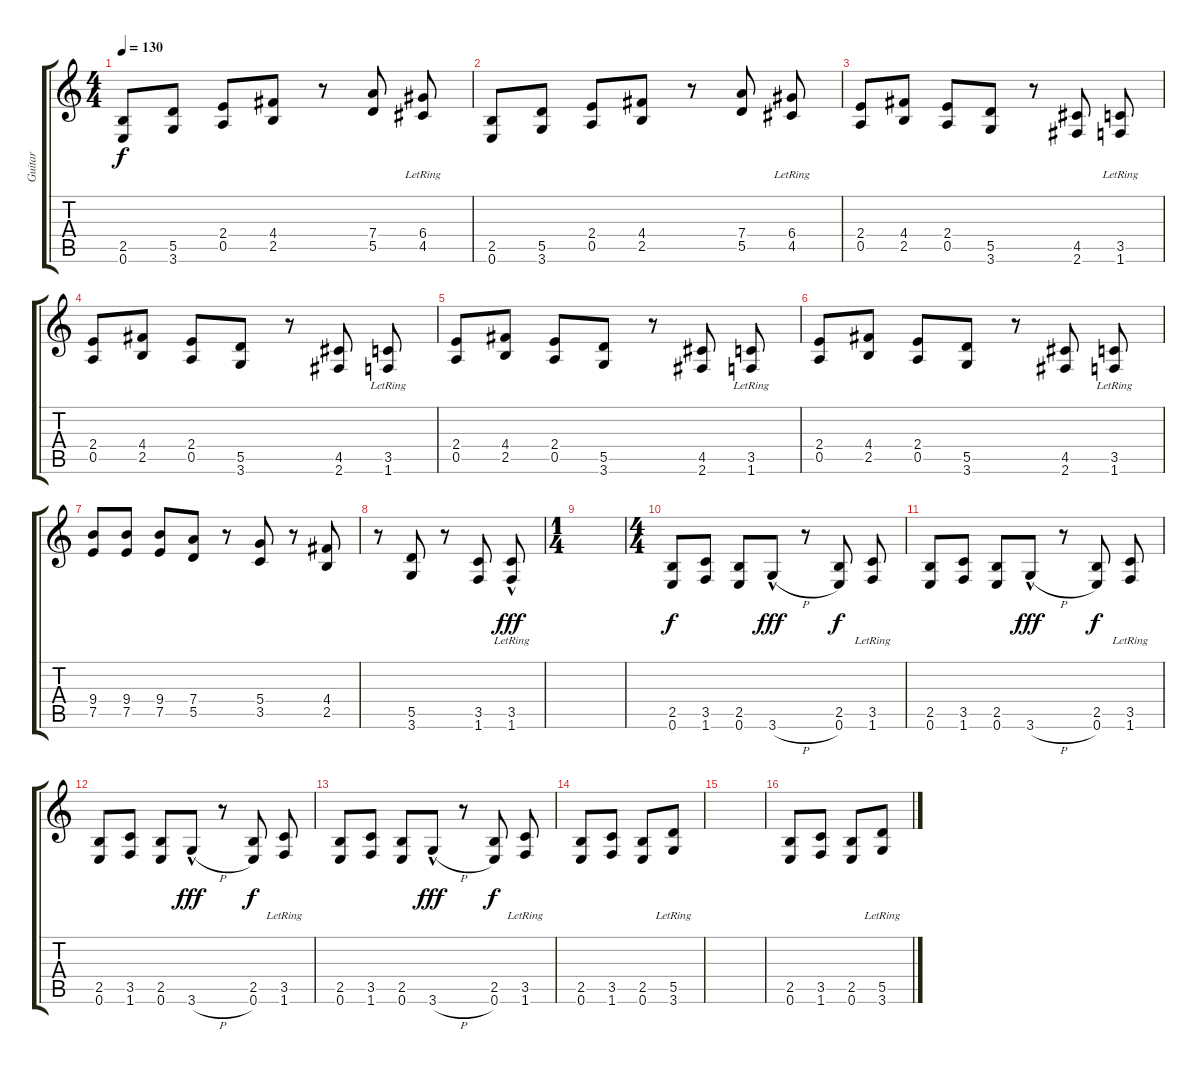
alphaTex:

\track ("Guitar" "Guitar") {instrument distortionguitar}
\staff {score tabs}
\tuning (E4 B3 G3 D3 A2 E2) {hide}
\ts (4 4)
\tempo 130
\clef g2
\ks c
(2.5 0.6).8{dy f} (5.5 3.6).8 (2.4 0.5).8 (4.4 2.5).8 r.8 (7.4 5.5).8 (6.4{lr} 4.5{lr}).8 |
(2.5 0.6).8 (5.5 3.6).8 (2.4 0.5).8 (4.4 2.5).8 r.8 (7.4 5.5).8 (6.4{lr} 4.5{lr}).8 |
(2.4 0.5).8 (4.4 2.5).8 (2.4 0.5).8 (5.5 3.6).8 r.8 (4.5 2.6).8 (3.5{lr} 1.6{lr}).8 |
(2.4 0.5).8 (4.4 2.5).8 (2.4 0.5).8 (5.5 3.6).8 r.8 (4.5 2.6).8 (3.5{lr} 1.6{lr}).8 |
(2.4 0.5).8 (4.4 2.5).8 (2.4 0.5).8 (5.5 3.6).8 r.8 (4.5 2.6).8 (3.5{lr} 1.6{lr}).8 |
(2.4 0.5).8 (4.4 2.5).8 (2.4 0.5).8 (5.5 3.6).8 r.8 (4.5 2.6).8 (3.5{lr} 1.6{lr}).8 |
(9.4 7.5).8 (9.4 7.5).8 (9.4 7.5).8 (7.4 5.5).8 r.8 (5.4 3.5).8 r.8 (4.4 2.5).8 |
r.8 (5.5 3.6).8 r.8 (3.5 1.6).8 (3.5{hac lr} 1.6{hac lr}).8{dy fff} |
\ts (1 4)
|
\ts (4 4)
(2.5 0.6).8{dy f} (3.5 1.6).8 (2.5 0.6).8 3.6{h hac}.8{dy fff} r.8 (2.5 0.6).8{dy f} (3.5{lr} 1.6{lr}).8 |
(2.5 0.6).8 (3.5 1.6).8 (2.5 0.6).8 3.6{h hac}.8{dy fff} r.8 (2.5 0.6).8{dy f} (3.5{lr} 1.6{lr}).8 |
(2.5 0.6).8 (3.5 1.6).8 (2.5 0.6).8 3.6{h hac}.8{dy fff} r.8 (2.5 0.6).8{dy f} (3.5{lr} 1.6{lr}).8 |
(2.5 0.6).8 (3.5 1.6).8 (2.5 0.6).8 3.6{h hac}.8{dy fff} r.8 (2.5 0.6).8{dy f} (3.5{lr} 1.6{lr}).8 |
(2.5 0.6).8 (3.5 1.6).8 (2.5 0.6).8 (5.5 3.6{lr}).8 |
|
(2.5 0.6).8 (3.5 1.6).8 (2.5 0.6).8 (5.5{lr} 3.6).8
